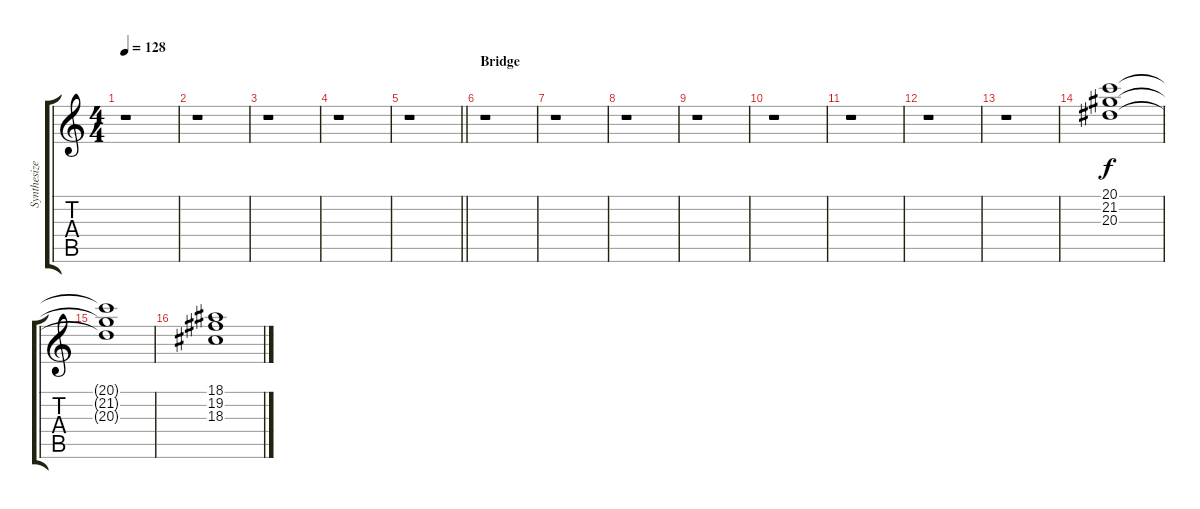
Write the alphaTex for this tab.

\track ("Synthesizer 2" "Synthesize") {instrument lead2sawtooth}
\staff {score tabs}
\tuning (E4 B3 G3 D3 A2 E2) {hide}
\ts (4 4)
\tempo 128
\clef g2
\ks c
r.1{dy f} |
r.1 |
r.1 |
r.1 |
\barLineRight lightlight
r.1 |
\section ("" "Bridge")
r.1 |
r.1 |
r.1 |
r.1 |
r.1 |
r.1 |
r.1 |
r.1 |
(20.1 21.2 20.3).1{volume 11} |
(20.1{t} 21.2{t} 20.3{t}).1 |
(18.1 19.2 18.3).1
